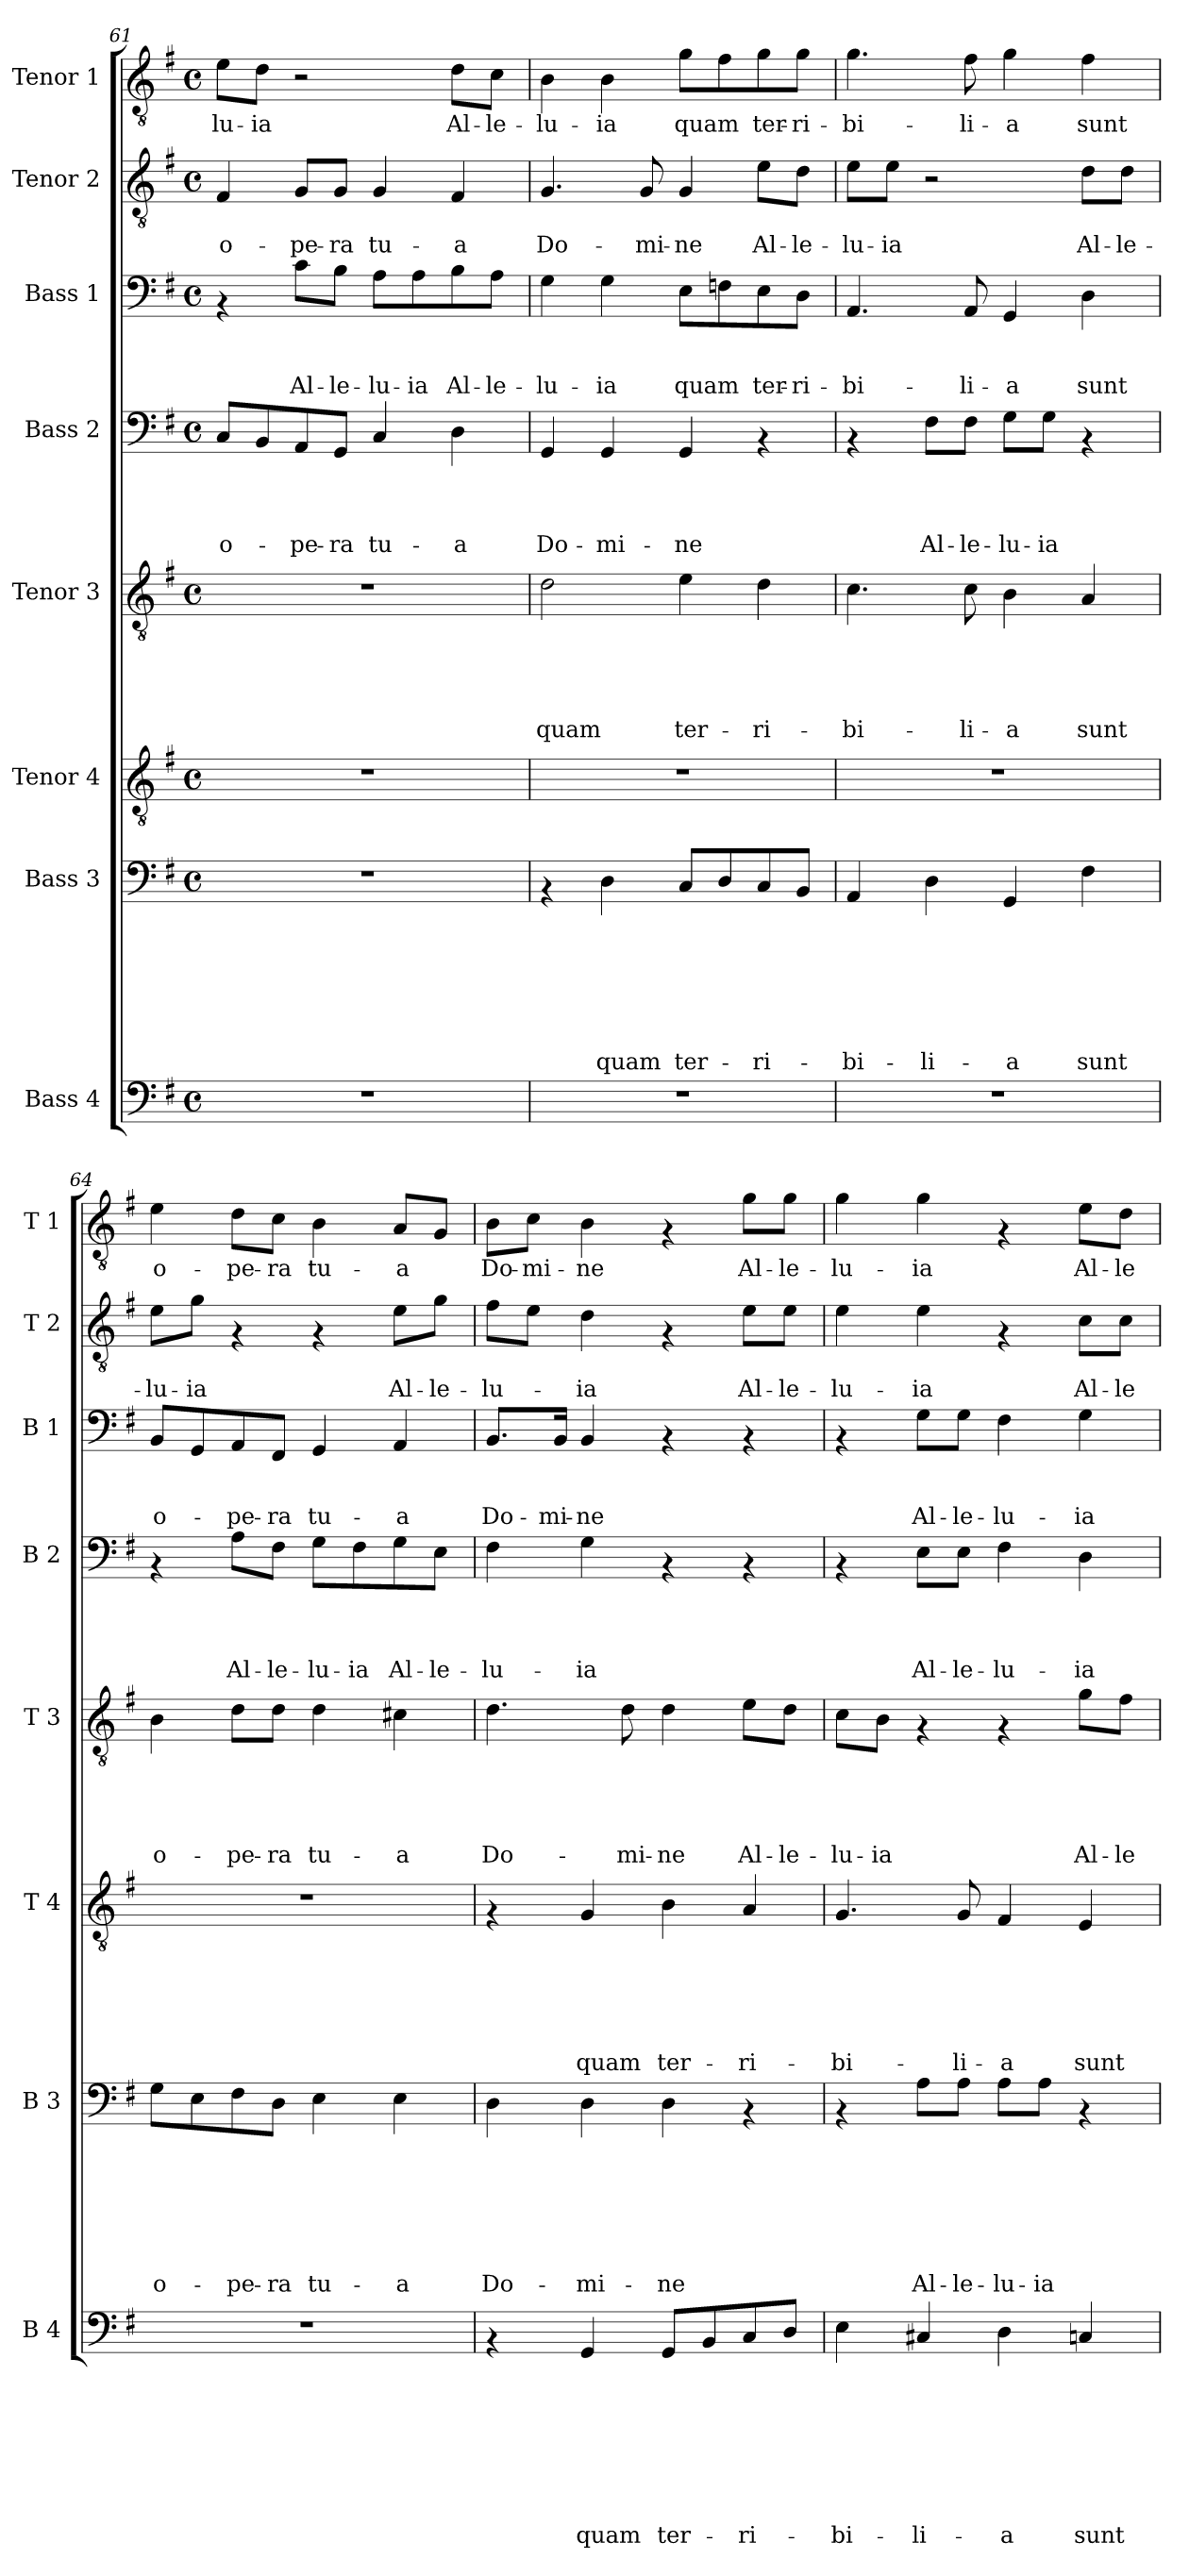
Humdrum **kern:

**kern	**text	**text	**text	**text	**text	**text	**text	**text	**kern	**text	**text	**text	**text	**text	**text	**text	**kern	**text	**text	**text	**text	**text	**text	**kern	**text	**text	**text	**text	**text	**kern	**text	**text	**text	**text	**kern	**text	**text	**text	**kern	**text	**text	**kern	**text
*part8	*part8	*part8	*part8	*part8	*part8	*part8	*part8	*part8	*part7	*part7	*part7	*part7	*part7	*part7	*part7	*part7	*part6	*part6	*part6	*part6	*part6	*part6	*part6	*part5	*part5	*part5	*part5	*part5	*part5	*part4	*part4	*part4	*part4	*part4	*part3	*part3	*part3	*part3	*part2	*part2	*part2	*part1	*part1
*staff8	*staff8	*staff8	*staff8	*staff8	*staff8	*staff8	*staff8	*staff8	*staff7	*staff7	*staff7	*staff7	*staff7	*staff7	*staff7	*staff7	*staff6	*staff6	*staff6	*staff6	*staff6	*staff6	*staff6	*staff5	*staff5	*staff5	*staff5	*staff5	*staff5	*staff4	*staff4	*staff4	*staff4	*staff4	*staff3	*staff3	*staff3	*staff3	*staff2	*staff2	*staff2	*staff1	*staff1
*I"Bass 4	*	*	*	*	*	*	*	*	*I"Bass 3	*	*	*	*	*	*	*	*I"Tenor 4	*	*	*	*	*	*	*I"Tenor 3	*	*	*	*	*	*I"Bass 2	*	*	*	*	*I"Bass 1	*	*	*	*I"Tenor 2	*	*	*I"Tenor 1	*
*I'B 4	*	*	*	*	*	*	*	*	*I'B 3	*	*	*	*	*	*	*	*I'T 4	*	*	*	*	*	*	*I'T 3	*	*	*	*	*	*I'B 2	*	*	*	*	*I'B 1	*	*	*	*I'T 2	*	*	*I'T 1	*
!!LO:PB:g=z
*clefF4	*	*	*	*	*	*	*	*	*clefF4	*	*	*	*	*	*	*	*clefGv2	*	*	*	*	*	*	*clefGv2	*	*	*	*	*	*clefF4	*	*	*	*	*clefF4	*	*	*	*clefGv2	*	*	*clefGv2	*
*k[f#]	*	*	*	*	*	*	*	*	*k[f#]	*	*	*	*	*	*	*	*k[f#]	*	*	*	*	*	*	*k[f#]	*	*	*	*	*	*k[f#]	*	*	*	*	*k[f#]	*	*	*	*k[f#]	*	*	*k[f#]	*
*G:	*	*	*	*	*	*	*	*	*G:	*	*	*	*	*	*	*	*G:	*	*	*	*	*	*	*G:	*	*	*	*	*	*G:	*	*	*	*	*G:	*	*	*	*G:	*	*	*G:	*
*M4/4	*	*	*	*	*	*	*	*	*M4/4	*	*	*	*	*	*	*	*M4/4	*	*	*	*	*	*	*M4/4	*	*	*	*	*	*M4/4	*	*	*	*	*M4/4	*	*	*	*M4/4	*	*	*M4/4	*
*met(c)	*	*	*	*	*	*	*	*	*met(c)	*	*	*	*	*	*	*	*met(c)	*	*	*	*	*	*	*met(c)	*	*	*	*	*	*met(c)	*	*	*	*	*met(c)	*	*	*	*met(c)	*	*	*met(c)	*
=61	=61	=61	=61	=61	=61	=61	=61	=61	=61	=61	=61	=61	=61	=61	=61	=61	=61	=61	=61	=61	=61	=61	=61	=61	=61	=61	=61	=61	=61	=61	=61	=61	=61	=61	=61	=61	=61	=61	=61	=61	=61	=61	=61
!	!	!	!	!	!	!	!	!	!	!	!	!	!	!	!	!	!	!	!	!	!	!	!	!	!	!	!	!	!	!	!	!	!	!LO:LY:b	!	!	!	!	!	!	!LO:LY:b	!	!LO:LY:b
1r	.	.	.	.	.	.	.	.	1r	.	.	.	.	.	.	.	1r	.	.	.	.	.	.	1r	.	.	.	.	.	8C/L	.	.	.	o-	4rAA	.	.	.	4F#/	.	o-	8e\L	-lu-
!	!	!	!	!	!	!	!	!	!	!	!	!	!	!	!	!	!	!	!	!	!	!	!	!	!	!	!	!	!	!	!	!	!	!	!	!	!	!	!	!	!	!	!LO:LY:b
.	.	.	.	.	.	.	.	.	.	.	.	.	.	.	.	.	.	.	.	.	.	.	.	.	.	.	.	.	.	8BB/	.	.	.	.	.	.	.	.	.	.	.	8d\J	-ia
!	!	!	!	!	!	!	!	!	!	!	!	!	!	!	!	!	!	!	!	!	!	!	!	!	!	!	!	!	!	!	!	!	!	!LO:LY:b	!	!	!	!LO:LY:b	!	!	!LO:LY:b	!	!
.	.	.	.	.	.	.	.	.	.	.	.	.	.	.	.	.	.	.	.	.	.	.	.	.	.	.	.	.	.	8AA/	.	.	.	-pe-	8c\L	.	.	Al-	8G/L	.	-pe-	2r	.
!	!	!	!	!	!	!	!	!	!	!	!	!	!	!	!	!	!	!	!	!	!	!	!	!	!	!	!	!	!	!	!	!	!	!LO:LY:b	!	!	!	!LO:LY:b	!	!	!LO:LY:b	!	!
.	.	.	.	.	.	.	.	.	.	.	.	.	.	.	.	.	.	.	.	.	.	.	.	.	.	.	.	.	.	8GG/J	.	.	.	-ra	8B\J	.	.	-le-	8G/J	.	-ra	.	.
!	!	!	!	!	!	!	!	!	!	!	!	!	!	!	!	!	!	!	!	!	!	!	!	!	!	!	!	!	!	!	!	!	!	!LO:LY:b	!	!	!	!LO:LY:b	!	!	!LO:LY:b	!	!
.	.	.	.	.	.	.	.	.	.	.	.	.	.	.	.	.	.	.	.	.	.	.	.	.	.	.	.	.	.	4C/	.	.	.	tu-	8A\L	.	.	-lu-	4G/	.	tu-	.	.
!	!	!	!	!	!	!	!	!	!	!	!	!	!	!	!	!	!	!	!	!	!	!	!	!	!	!	!	!	!	!	!	!	!	!	!	!	!	!LO:LY:b	!	!	!	!	!
.	.	.	.	.	.	.	.	.	.	.	.	.	.	.	.	.	.	.	.	.	.	.	.	.	.	.	.	.	.	.	.	.	.	.	8A\	.	.	-ia	.	.	.	.	.
!	!	!	!	!	!	!	!	!	!	!	!	!	!	!	!	!	!	!	!	!	!	!	!	!	!	!	!	!	!	!	!	!	!	!LO:LY:b	!	!	!	!LO:LY:b	!	!	!LO:LY:b	!	!LO:LY:b
.	.	.	.	.	.	.	.	.	.	.	.	.	.	.	.	.	.	.	.	.	.	.	.	.	.	.	.	.	.	4D\	.	.	.	-a	8B\	.	.	Al-	4F#/	.	-a	8d\L	Al-
!	!	!	!	!	!	!	!	!	!	!	!	!	!	!	!	!	!	!	!	!	!	!	!	!	!	!	!	!	!	!	!	!	!	!	!	!	!	!LO:LY:b	!	!	!	!	!LO:LY:b
.	.	.	.	.	.	.	.	.	.	.	.	.	.	.	.	.	.	.	.	.	.	.	.	.	.	.	.	.	.	.	.	.	.	.	8A\J	.	.	-le-	.	.	.	8c\J	-le-
=62	=62	=62	=62	=62	=62	=62	=62	=62	=62	=62	=62	=62	=62	=62	=62	=62	=62	=62	=62	=62	=62	=62	=62	=62	=62	=62	=62	=62	=62	=62	=62	=62	=62	=62	=62	=62	=62	=62	=62	=62	=62	=62	=62
!	!	!	!	!	!	!	!	!	!	!	!	!	!	!	!	!	!	!	!	!	!	!	!	!	!	!	!	!	!LO:LY:b	!	!	!	!	!LO:LY:b	!	!	!	!LO:LY:b	!	!	!LO:LY:b	!	!LO:LY:b
1r	.	.	.	.	.	.	.	.	4rAA	.	.	.	.	.	.	.	1r	.	.	.	.	.	.	2d\	.	.	.	.	quam	4GG/	.	.	.	Do-	4G\	.	.	-lu-	4.G/	.	Do-	4B\	-lu-
!	!	!	!	!	!	!	!	!	!	!	!	!	!	!	!	!LO:LY:b	!	!	!	!	!	!	!	!	!	!	!	!	!	!	!	!	!	!LO:LY:b	!	!	!	!LO:LY:b	!	!	!	!	!LO:LY:b
.	.	.	.	.	.	.	.	.	4D\	.	.	.	.	.	.	quam	.	.	.	.	.	.	.	.	.	.	.	.	.	4GG/	.	.	.	-mi-	4G\	.	.	-ia	.	.	.	4B\	-ia
!	!	!	!	!	!	!	!	!	!	!	!	!	!	!	!	!	!	!	!	!	!	!	!	!	!	!	!	!	!	!	!	!	!	!	!	!	!	!	!	!	!LO:LY:b	!	!
.	.	.	.	.	.	.	.	.	.	.	.	.	.	.	.	.	.	.	.	.	.	.	.	.	.	.	.	.	.	.	.	.	.	.	.	.	.	.	8G/	.	-mi-	.	.
!	!	!	!	!	!	!	!	!	!	!	!	!	!	!	!	!LO:LY:b	!	!	!	!	!	!	!	!	!	!	!	!	!LO:LY:b	!	!	!	!	!LO:LY:b	!	!	!	!LO:LY:b	!	!	!LO:LY:b	!	!LO:LY:b
.	.	.	.	.	.	.	.	.	8C/L	.	.	.	.	.	.	ter-	.	.	.	.	.	.	.	4e\	.	.	.	.	ter-	4GG/	.	.	.	-ne	8E\L	.	.	quam	4G/	.	-ne	8g\L	quam
.	.	.	.	.	.	.	.	.	8D/	.	.	.	.	.	.	.	.	.	.	.	.	.	.	.	.	.	.	.	.	.	.	.	.	.	8Fn\	.	.	.	.	.	.	8f#\	.
!	!	!	!	!	!	!	!	!	!	!	!	!	!	!	!	!LO:LY:b	!	!	!	!	!	!	!	!	!	!	!	!	!LO:LY:b	!	!	!	!	!	!	!	!	!LO:LY:b	!	!	!LO:LY:b	!	!LO:LY:b
.	.	.	.	.	.	.	.	.	8C/	.	.	.	.	.	.	-ri-	.	.	.	.	.	.	.	4d\	.	.	.	.	-ri-	4rAA	.	.	.	.	8E\	.	.	ter-	8e\L	.	Al-	8g\	ter-
!	!	!	!	!	!	!	!	!	!	!	!	!	!	!	!	!	!	!	!	!	!	!	!	!	!	!	!	!	!	!	!	!	!	!	!	!	!	!LO:LY:b	!	!	!LO:LY:b	!	!LO:LY:b
.	.	.	.	.	.	.	.	.	8BB/J	.	.	.	.	.	.	.	.	.	.	.	.	.	.	.	.	.	.	.	.	.	.	.	.	.	8D\J	.	.	-ri-	8d\J	.	-le-	8g\J	-ri-
=63	=63	=63	=63	=63	=63	=63	=63	=63	=63	=63	=63	=63	=63	=63	=63	=63	=63	=63	=63	=63	=63	=63	=63	=63	=63	=63	=63	=63	=63	=63	=63	=63	=63	=63	=63	=63	=63	=63	=63	=63	=63	=63	=63
!	!	!	!	!	!	!	!	!	!	!	!	!	!	!	!	!LO:LY:b	!	!	!	!	!	!	!	!	!	!	!	!	!LO:LY:b	!	!	!	!	!	!	!	!	!LO:LY:b	!	!	!LO:LY:b	!	!LO:LY:b
1r	.	.	.	.	.	.	.	.	4AA/	.	.	.	.	.	.	-bi-	1r	.	.	.	.	.	.	4.c\	.	.	.	.	-bi-	4rAA	.	.	.	.	4.AA/	.	.	-bi-	8e\L	.	-lu-	4.g\	-bi-
!	!	!	!	!	!	!	!	!	!	!	!	!	!	!	!	!	!	!	!	!	!	!	!	!	!	!	!	!	!	!	!	!	!	!	!	!	!	!	!	!	!LO:LY:b	!	!
.	.	.	.	.	.	.	.	.	.	.	.	.	.	.	.	.	.	.	.	.	.	.	.	.	.	.	.	.	.	.	.	.	.	.	.	.	.	.	8e\J	.	-ia	.	.
!	!	!	!	!	!	!	!	!	!	!	!	!	!	!	!	!LO:LY:b	!	!	!	!	!	!	!	!	!	!	!	!	!	!	!	!	!	!LO:LY:b	!	!	!	!	!	!	!	!	!
.	.	.	.	.	.	.	.	.	4D\	.	.	.	.	.	.	-li-	.	.	.	.	.	.	.	.	.	.	.	.	.	8F#\L	.	.	.	Al-	.	.	.	.	2r	.	.	.	.
!	!	!	!	!	!	!	!	!	!	!	!	!	!	!	!	!	!	!	!	!	!	!	!	!	!	!	!	!	!LO:LY:b	!	!	!	!	!LO:LY:b	!	!	!	!LO:LY:b	!	!	!	!	!LO:LY:b
.	.	.	.	.	.	.	.	.	.	.	.	.	.	.	.	.	.	.	.	.	.	.	.	8c\	.	.	.	.	-li-	8F#\J	.	.	.	-le-	8AA/	.	.	-li-	.	.	.	8f#\	-li-
!	!	!	!	!	!	!	!	!	!	!	!	!	!	!	!	!LO:LY:b	!	!	!	!	!	!	!	!	!	!	!	!	!LO:LY:b	!	!	!	!	!LO:LY:b	!	!	!	!LO:LY:b	!	!	!	!	!LO:LY:b
.	.	.	.	.	.	.	.	.	4GG/	.	.	.	.	.	.	-a	.	.	.	.	.	.	.	4B\	.	.	.	.	-a	8G\L	.	.	.	-lu-	4GG/	.	.	-a	.	.	.	4g\	-a
!	!	!	!	!	!	!	!	!	!	!	!	!	!	!	!	!	!	!	!	!	!	!	!	!	!	!	!	!	!	!	!	!	!	!LO:LY:b	!	!	!	!	!	!	!	!	!
.	.	.	.	.	.	.	.	.	.	.	.	.	.	.	.	.	.	.	.	.	.	.	.	.	.	.	.	.	.	8G\J	.	.	.	-ia	.	.	.	.	.	.	.	.	.
!	!	!	!	!	!	!	!	!	!	!	!	!	!	!	!	!LO:LY:b	!	!	!	!	!	!	!	!	!	!	!	!	!LO:LY:b	!	!	!	!	!	!	!	!	!LO:LY:b	!	!	!LO:LY:b	!	!LO:LY:b
.	.	.	.	.	.	.	.	.	4F#\	.	.	.	.	.	.	sunt	.	.	.	.	.	.	.	4A/	.	.	.	.	sunt	4rAA	.	.	.	.	4D\	.	.	sunt	8d\L	.	Al-	4f#\	sunt
!	!	!	!	!	!	!	!	!	!	!	!	!	!	!	!	!	!	!	!	!	!	!	!	!	!	!	!	!	!	!	!	!	!	!	!	!	!	!	!	!	!LO:LY:b	!	!
.	.	.	.	.	.	.	.	.	.	.	.	.	.	.	.	.	.	.	.	.	.	.	.	.	.	.	.	.	.	.	.	.	.	.	.	.	.	.	8d\J	.	-le-	.	.
=64	=64	=64	=64	=64	=64	=64	=64	=64	=64	=64	=64	=64	=64	=64	=64	=64	=64	=64	=64	=64	=64	=64	=64	=64	=64	=64	=64	=64	=64	=64	=64	=64	=64	=64	=64	=64	=64	=64	=64	=64	=64	=64	=64
!	!	!	!	!	!	!	!	!	!	!	!	!	!	!	!	!LO:LY:b	!	!	!	!	!	!	!	!	!	!	!	!	!LO:LY:b	!	!	!	!	!	!	!	!	!LO:LY:b	!	!	!LO:LY:b	!	!LO:LY:b
1r	.	.	.	.	.	.	.	.	8G\L	.	.	.	.	.	.	o-	1r	.	.	.	.	.	.	4B\	.	.	.	.	o-	4rAA	.	.	.	.	8BB/L	.	.	o-	8e\L	.	-lu-	4e\	o-
!	!	!	!	!	!	!	!	!	!	!	!	!	!	!	!	!	!	!	!	!	!	!	!	!	!	!	!	!	!	!	!	!	!	!	!	!	!	!	!	!	!LO:LY:b	!	!
.	.	.	.	.	.	.	.	.	8E\	.	.	.	.	.	.	.	.	.	.	.	.	.	.	.	.	.	.	.	.	.	.	.	.	.	8GG/	.	.	.	8g\J	.	-ia	.	.
!	!	!	!	!	!	!	!	!	!	!	!	!	!	!	!	!LO:LY:b	!	!	!	!	!	!	!	!	!	!	!	!	!LO:LY:b	!	!	!	!	!LO:LY:b	!	!	!	!LO:LY:b	!	!	!	!	!LO:LY:b
.	.	.	.	.	.	.	.	.	8F#\	.	.	.	.	.	.	-pe-	.	.	.	.	.	.	.	8d\L	.	.	.	.	-pe-	8A\L	.	.	.	Al-	8AA/	.	.	-pe-	4rF	.	.	8d\L	-pe-
!	!	!	!	!	!	!	!	!	!	!	!	!	!	!	!	!LO:LY:b	!	!	!	!	!	!	!	!	!	!	!	!	!LO:LY:b	!	!	!	!	!LO:LY:b	!	!	!	!LO:LY:b	!	!	!	!	!LO:LY:b
.	.	.	.	.	.	.	.	.	8D\J	.	.	.	.	.	.	-ra	.	.	.	.	.	.	.	8d\J	.	.	.	.	-ra	8F#\J	.	.	.	-le-	8FF#/J	.	.	-ra	.	.	.	8c\J	-ra
!	!	!	!	!	!	!	!	!	!	!	!	!	!	!	!	!LO:LY:b	!	!	!	!	!	!	!	!	!	!	!	!	!LO:LY:b	!	!	!	!	!LO:LY:b	!	!	!	!LO:LY:b	!	!	!	!	!LO:LY:b
.	.	.	.	.	.	.	.	.	4E\	.	.	.	.	.	.	tu-	.	.	.	.	.	.	.	4d\	.	.	.	.	tu-	8G\L	.	.	.	-lu-	4GG/	.	.	tu-	4rF	.	.	4B\	tu-
!	!	!	!	!	!	!	!	!	!	!	!	!	!	!	!	!	!	!	!	!	!	!	!	!	!	!	!	!	!	!	!	!	!	!LO:LY:b	!	!	!	!	!	!	!	!	!
.	.	.	.	.	.	.	.	.	.	.	.	.	.	.	.	.	.	.	.	.	.	.	.	.	.	.	.	.	.	8F#\	.	.	.	-ia	.	.	.	.	.	.	.	.	.
!	!	!	!	!	!	!	!	!	!	!	!	!	!	!	!	!LO:LY:b	!	!	!	!	!	!	!	!	!	!	!	!	!LO:LY:b	!	!	!	!	!LO:LY:b	!	!	!	!LO:LY:b	!	!	!LO:LY:b	!	!LO:LY:b
.	.	.	.	.	.	.	.	.	4E\	.	.	.	.	.	.	-a	.	.	.	.	.	.	.	4c#X\	.	.	.	.	-a	8G\	.	.	.	Al-	4AA/	.	.	-a	8e\L	.	Al-	8A/L	-a
!	!	!	!	!	!	!	!	!	!	!	!	!	!	!	!	!	!	!	!	!	!	!	!	!	!	!	!	!	!	!	!	!	!	!LO:LY:b	!	!	!	!	!	!	!LO:LY:b	!	!
.	.	.	.	.	.	.	.	.	.	.	.	.	.	.	.	.	.	.	.	.	.	.	.	.	.	.	.	.	.	8E\J	.	.	.	-le-	.	.	.	.	8g\J	.	-le-	8G/J	.
=65	=65	=65	=65	=65	=65	=65	=65	=65	=65	=65	=65	=65	=65	=65	=65	=65	=65	=65	=65	=65	=65	=65	=65	=65	=65	=65	=65	=65	=65	=65	=65	=65	=65	=65	=65	=65	=65	=65	=65	=65	=65	=65	=65
!	!	!	!	!	!	!	!	!	!	!	!	!	!	!	!	!LO:LY:b	!	!	!	!	!	!	!	!	!	!	!	!	!LO:LY:b	!	!	!	!	!LO:LY:b	!	!	!	!LO:LY:b	!	!	!LO:LY:b	!	!LO:LY:b
4rAA	.	.	.	.	.	.	.	.	4D\	.	.	.	.	.	.	Do-	4rF	.	.	.	.	.	.	4.d\	.	.	.	.	Do-	4F#\	.	.	.	-lu-	8.BB/L	.	.	Do-	8f#\L	.	-lu-	8B\L	Do-
!	!	!	!	!	!	!	!	!	!	!	!	!	!	!	!	!	!	!	!	!	!	!	!	!	!	!	!	!	!	!	!	!	!	!	!	!	!	!	!	!	!	!	!LO:LY:b
.	.	.	.	.	.	.	.	.	.	.	.	.	.	.	.	.	.	.	.	.	.	.	.	.	.	.	.	.	.	.	.	.	.	.	.	.	.	.	8e\J	.	.	8c\J	-mi-
!	!	!	!	!	!	!	!	!	!	!	!	!	!	!	!	!	!	!	!	!	!	!	!	!	!	!	!	!	!	!	!	!	!	!	!	!	!	!LO:LY:b	!	!	!	!	!
.	.	.	.	.	.	.	.	.	.	.	.	.	.	.	.	.	.	.	.	.	.	.	.	.	.	.	.	.	.	.	.	.	.	.	16BB/Jk	.	.	-mi-	.	.	.	.	.
!	!	!	!	!	!	!	!	!LO:LY:b	!	!	!	!	!	!	!	!LO:LY:b	!	!	!	!	!	!	!LO:LY:b	!	!	!	!	!	!	!	!	!	!	!LO:LY:b	!	!	!	!LO:LY:b	!	!	!LO:LY:b	!	!LO:LY:b
4GG/	.	.	.	.	.	.	.	quam	4D\	.	.	.	.	.	.	-mi-	4G/	.	.	.	.	.	quam	.	.	.	.	.	.	4G\	.	.	.	-ia	4BB/	.	.	-ne	4d\	.	-ia	4B\	-ne
!	!	!	!	!	!	!	!	!	!	!	!	!	!	!	!	!	!	!	!	!	!	!	!	!	!	!	!	!	!LO:LY:b	!	!	!	!	!	!	!	!	!	!	!	!	!	!
.	.	.	.	.	.	.	.	.	.	.	.	.	.	.	.	.	.	.	.	.	.	.	.	8d\	.	.	.	.	-mi-	.	.	.	.	.	.	.	.	.	.	.	.	.	.
!	!	!	!	!	!	!	!	!LO:LY:b	!	!	!	!	!	!	!	!LO:LY:b	!	!	!	!	!	!	!LO:LY:b	!	!	!	!	!	!LO:LY:b	!	!	!	!	!	!	!	!	!	!	!	!	!	!
8GG/L	.	.	.	.	.	.	.	ter-	4D\	.	.	.	.	.	.	-ne	4B\	.	.	.	.	.	ter-	4d\	.	.	.	.	-ne	4rAA	.	.	.	.	4rAA	.	.	.	4rF	.	.	4rF	.
8BB/	.	.	.	.	.	.	.	.	.	.	.	.	.	.	.	.	.	.	.	.	.	.	.	.	.	.	.	.	.	.	.	.	.	.	.	.	.	.	.	.	.	.	.
!	!	!	!	!	!	!	!	!LO:LY:b	!	!	!	!	!	!	!	!	!	!	!	!	!	!	!LO:LY:b	!	!	!	!	!	!LO:LY:b	!	!	!	!	!	!	!	!	!	!	!	!LO:LY:b	!	!LO:LY:b
8C/	.	.	.	.	.	.	.	-ri-	4rAA	.	.	.	.	.	.	.	4A/	.	.	.	.	.	-ri-	8e\L	.	.	.	.	Al-	4rAA	.	.	.	.	4rAA	.	.	.	8e\L	.	Al-	8g\L	Al-
!	!	!	!	!	!	!	!	!	!	!	!	!	!	!	!	!	!	!	!	!	!	!	!	!	!	!	!	!	!LO:LY:b	!	!	!	!	!	!	!	!	!	!	!	!LO:LY:b	!	!LO:LY:b
8D/J	.	.	.	.	.	.	.	.	.	.	.	.	.	.	.	.	.	.	.	.	.	.	.	8d\J	.	.	.	.	-le-	.	.	.	.	.	.	.	.	.	8e\J	.	-le-	8g\J	-le-
=66	=66	=66	=66	=66	=66	=66	=66	=66	=66	=66	=66	=66	=66	=66	=66	=66	=66	=66	=66	=66	=66	=66	=66	=66	=66	=66	=66	=66	=66	=66	=66	=66	=66	=66	=66	=66	=66	=66	=66	=66	=66	=66	=66
!	!	!	!	!	!	!	!	!LO:LY:b	!	!	!	!	!	!	!	!	!	!	!	!	!	!	!LO:LY:b	!	!	!	!	!	!LO:LY:b	!	!	!	!	!	!	!	!	!	!	!	!LO:LY:b	!	!LO:LY:b
4E\	.	.	.	.	.	.	.	-bi-	4rAA	.	.	.	.	.	.	.	4.G/	.	.	.	.	.	-bi-	8c\L	.	.	.	.	-lu-	4rAA	.	.	.	.	4rAA	.	.	.	4e\	.	-lu-	4g\	-lu-
!	!	!	!	!	!	!	!	!	!	!	!	!	!	!	!	!	!	!	!	!	!	!	!	!	!	!	!	!	!LO:LY:b	!	!	!	!	!	!	!	!	!	!	!	!	!	!
.	.	.	.	.	.	.	.	.	.	.	.	.	.	.	.	.	.	.	.	.	.	.	.	8B\J	.	.	.	.	-ia	.	.	.	.	.	.	.	.	.	.	.	.	.	.
!	!	!	!	!	!	!	!	!LO:LY:b	!	!	!	!	!	!	!	!LO:LY:b	!	!	!	!	!	!	!	!	!	!	!	!	!	!	!	!	!	!LO:LY:b	!	!	!	!LO:LY:b	!	!	!LO:LY:b	!	!LO:LY:b
4C#X/	.	.	.	.	.	.	.	-li-	8A\L	.	.	.	.	.	.	Al-	.	.	.	.	.	.	.	4rF	.	.	.	.	.	8E\L	.	.	.	Al-	8G\L	.	.	Al-	4e\	.	-ia	4g\	-ia
!	!	!	!	!	!	!	!	!	!	!	!	!	!	!	!	!LO:LY:b	!	!	!	!	!	!	!LO:LY:b	!	!	!	!	!	!	!	!	!	!	!LO:LY:b	!	!	!	!LO:LY:b	!	!	!	!	!
.	.	.	.	.	.	.	.	.	8A\J	.	.	.	.	.	.	-le-	8G/	.	.	.	.	.	-li-	.	.	.	.	.	.	8E\J	.	.	.	-le-	8G\J	.	.	-le-	.	.	.	.	.
!	!	!	!	!	!	!	!	!LO:LY:b	!	!	!	!	!	!	!	!LO:LY:b	!	!	!	!	!	!	!LO:LY:b	!	!	!	!	!	!	!	!	!	!	!LO:LY:b	!	!	!	!LO:LY:b	!	!	!	!	!
4D\	.	.	.	.	.	.	.	-a	8A\L	.	.	.	.	.	.	-lu-	4F#/	.	.	.	.	.	-a	4rF	.	.	.	.	.	4F#\	.	.	.	-lu-	4F#\	.	.	-lu-	4rF	.	.	4rF	.
!	!	!	!	!	!	!	!	!	!	!	!	!	!	!	!	!LO:LY:b	!	!	!	!	!	!	!	!	!	!	!	!	!	!	!	!	!	!	!	!	!	!	!	!	!	!	!
.	.	.	.	.	.	.	.	.	8A\J	.	.	.	.	.	.	-ia	.	.	.	.	.	.	.	.	.	.	.	.	.	.	.	.	.	.	.	.	.	.	.	.	.	.	.
!	!	!	!	!	!	!	!	!LO:LY:b	!	!	!	!	!	!	!	!	!	!	!	!	!	!	!LO:LY:b	!	!	!	!	!	!LO:LY:b	!	!	!	!	!LO:LY:b	!	!	!	!LO:LY:b	!	!	!LO:LY:b	!	!LO:LY:b
4Cn/	.	.	.	.	.	.	.	sunt	4rAA	.	.	.	.	.	.	.	4E/	.	.	.	.	.	sunt	8g\L	.	.	.	.	Al-	4D\	.	.	.	-ia	4G\	.	.	-ia	8c\L	.	Al-	8e\L	Al-
!	!	!	!	!	!	!	!	!	!	!	!	!	!	!	!	!	!	!	!	!	!	!	!	!	!	!	!	!	!LO:LY:b	!	!	!	!	!	!	!	!	!	!	!	!LO:LY:b	!	!LO:LY:b
.	.	.	.	.	.	.	.	.	.	.	.	.	.	.	.	.	.	.	.	.	.	.	.	8f#\J	.	.	.	.	-le-	.	.	.	.	.	.	.	.	.	8c\J	.	-le-	8d\J	-le-
=	=	=	=	=	=	=	=	=	=	=	=	=	=	=	=	=	=	=	=	=	=	=	=	=	=	=	=	=	=	=	=	=	=	=	=	=	=	=	=	=	=	=	=
*-	*-	*-	*-	*-	*-	*-	*-	*-	*-	*-	*-	*-	*-	*-	*-	*-	*-	*-	*-	*-	*-	*-	*-	*-	*-	*-	*-	*-	*-	*-	*-	*-	*-	*-	*-	*-	*-	*-	*-	*-	*-	*-	*-
